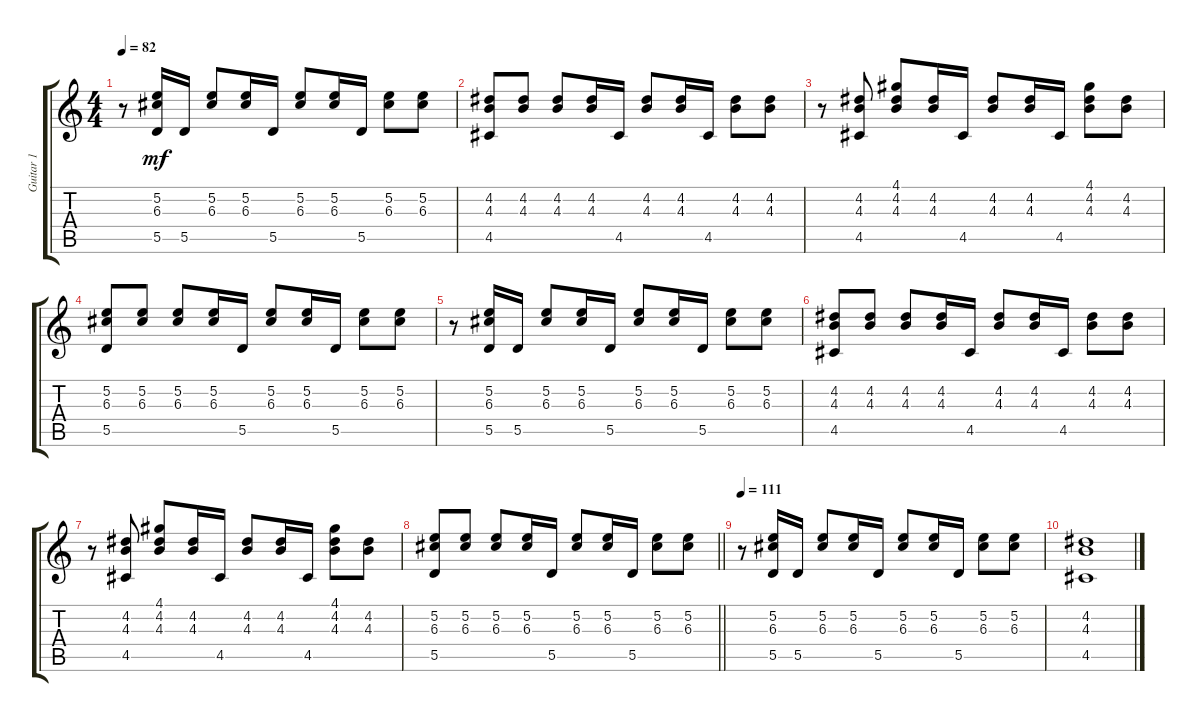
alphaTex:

\track ("Guitar 1" "Guitar 1") {instrument electricguitarclean}
\staff {score tabs}
\tuning (E4 B3 G3 D3 A2 E2) {hide}
\ts (4 4)
\tempo 82
\clef g2
\ks c
r.8{dy mf} (5.2 6.3 5.5).16 5.5.16 (5.2 6.3).8 (5.2 6.3).16 5.5.16 (5.2 6.3).8 (5.2 6.3).16 5.5.16 (5.2 6.3).8 (5.2 6.3).8 |
(4.2 4.3 4.5).8 (4.2 4.3).8 (4.2 4.3).8 (4.2 4.3).16 4.5.16 (4.2 4.3).8 (4.2 4.3).16 4.5.16 (4.2 4.3).8 (4.2 4.3).8 |
r.8 (4.2 4.3 4.5).8 (4.1 4.2 4.3).8 (4.2 4.3).16 4.5.16 (4.2 4.3).8 (4.2 4.3).16 4.5.16 (4.1 4.2 4.3).8 (4.2 4.3).8 |
(5.2 6.3 5.5).8 (5.2 6.3).8 (5.2 6.3).8 (5.2 6.3).16 5.5.16 (5.2 6.3).8 (5.2 6.3).16 5.5.16 (5.2 6.3).8 (5.2 6.3).8 |
r.8 (5.2 6.3 5.5).16 5.5.16 (5.2 6.3).8 (5.2 6.3).16 5.5.16 (5.2 6.3).8 (5.2 6.3).16 5.5.16 (5.2 6.3).8 (5.2 6.3).8 |
(4.2 4.3 4.5).8 (4.2 4.3).8 (4.2 4.3).8 (4.2 4.3).16 4.5.16 (4.2 4.3).8 (4.2 4.3).16 4.5.16 (4.2 4.3).8 (4.2 4.3).8 |
r.8 (4.2 4.3 4.5).8 (4.1 4.2 4.3).8 (4.2 4.3).16 4.5.16 (4.2 4.3).8 (4.2 4.3).16 4.5.16 (4.1 4.2 4.3).8 (4.2 4.3).8 |
\barLineRight lightlight
(5.2 6.3 5.5).8 (5.2 6.3).8 (5.2 6.3).8 (5.2 6.3).16 5.5.16 (5.2 6.3).8 (5.2 6.3).16 5.5.16 (5.2 6.3).8 (5.2 6.3).8 |
\tempo 111
r.8 (5.2 6.3 5.5).16 5.5.16 (5.2 6.3).8 (5.2 6.3).16 5.5.16 (5.2 6.3).8 (5.2 6.3).16 5.5.16 (5.2 6.3).8 (5.2 6.3).8 |
(4.2 4.3 4.5).1
